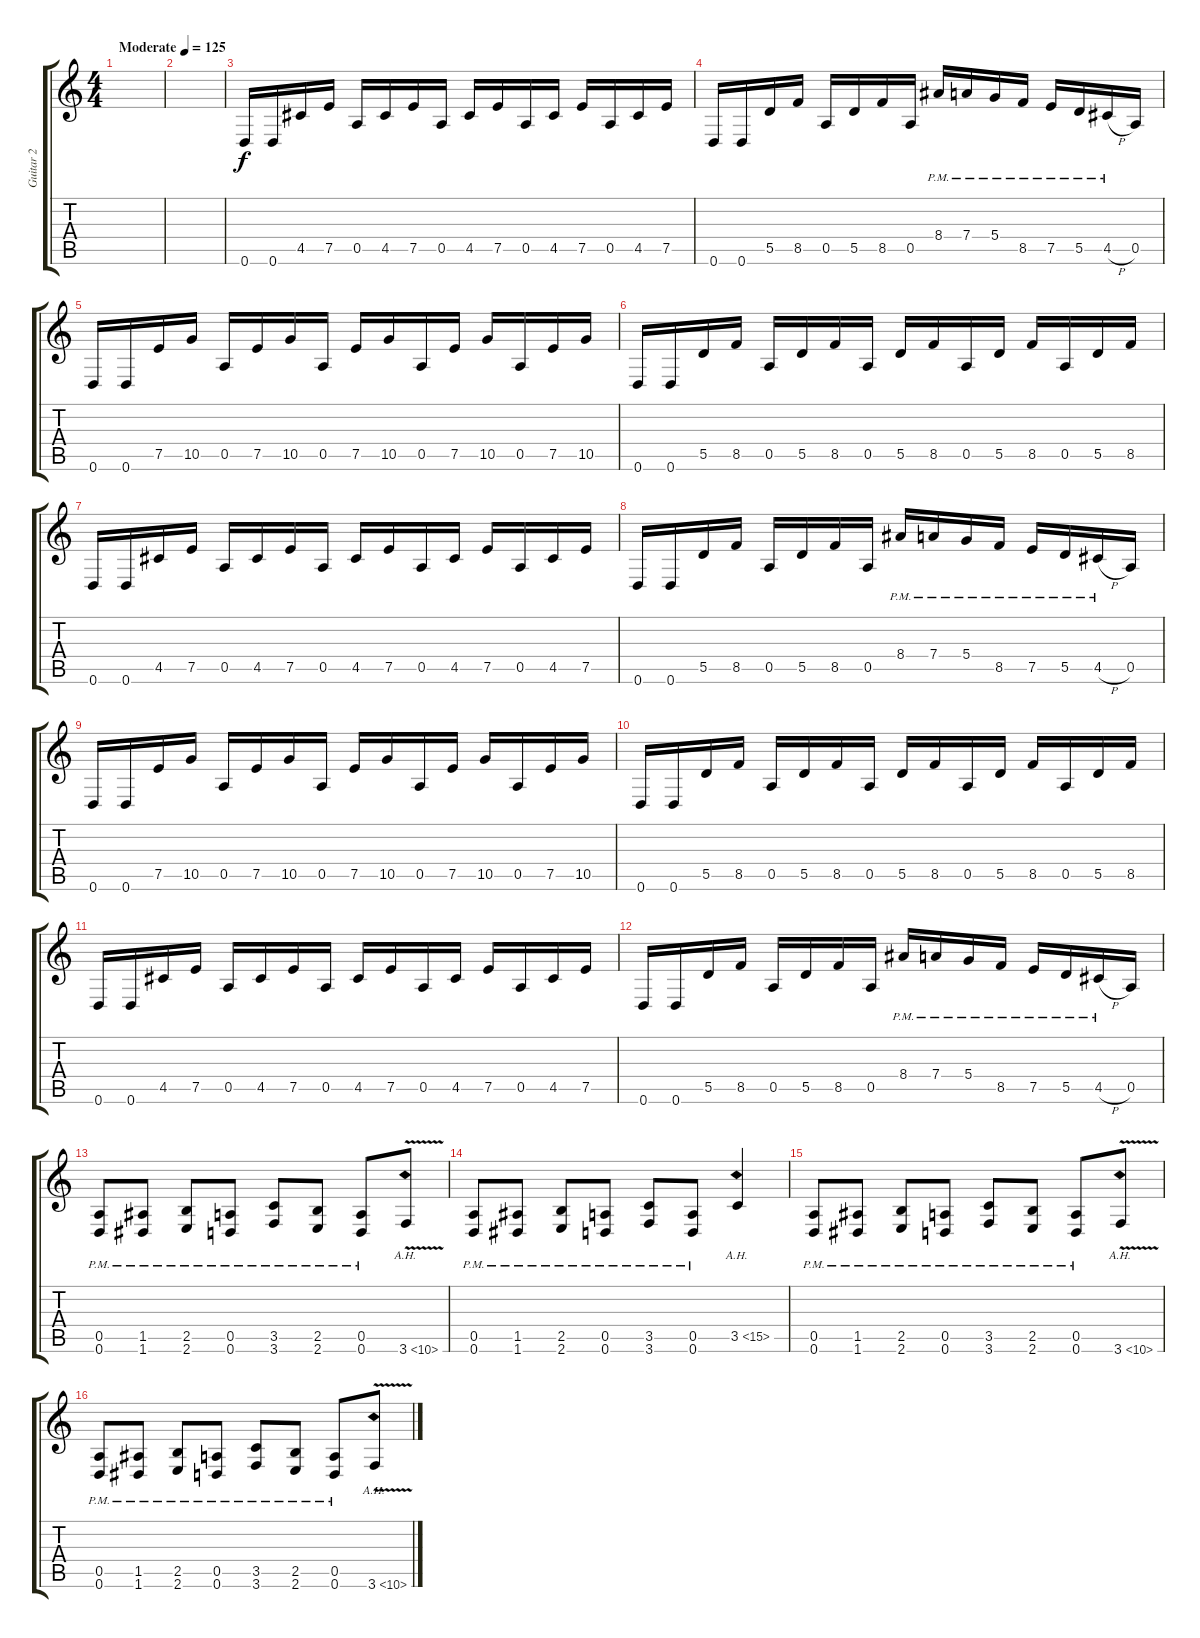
\track ("Guitar 2" "Guitar 2") {instrument acousticguitarsteel}
\staff {score tabs}
\tuning (E4 B3 G3 D3 A2 D2) {hide}
\ts (4 4)
\tempo (125 "Moderate")
\clef g2
\ks c
|
|
0.6.16 0.6.16 4.5.16 7.5.16 0.5.16 4.5.16 7.5.16 0.5.16 4.5.16 7.5.16 0.5.16 4.5.16 7.5.16 0.5.16 4.5.16 7.5.16 |
0.6.16 0.6.16 5.5.16 8.5.16 0.5.16 5.5.16 8.5.16 0.5.16 8.4{pm}.16 7.4{pm}.16 5.4{pm}.16 8.5{pm}.16 7.5{pm}.16 5.5{pm}.16 4.5{h pm}.16 0.5.16 |
0.6.16 0.6.16 7.5.16 10.5.16 0.5.16 7.5.16 10.5.16 0.5.16 7.5.16 10.5.16 0.5.16 7.5.16 10.5.16 0.5.16 7.5.16 10.5.16 |
0.6.16 0.6.16 5.5.16 8.5.16 0.5.16 5.5.16 8.5.16 0.5.16 5.5.16 8.5.16 0.5.16 5.5.16 8.5.16 0.5.16 5.5.16 8.5.16 |
0.6.16 0.6.16 4.5.16 7.5.16 0.5.16 4.5.16 7.5.16 0.5.16 4.5.16 7.5.16 0.5.16 4.5.16 7.5.16 0.5.16 4.5.16 7.5.16 |
0.6.16 0.6.16 5.5.16 8.5.16 0.5.16 5.5.16 8.5.16 0.5.16 8.4{pm}.16 7.4{pm}.16 5.4{pm}.16 8.5{pm}.16 7.5{pm}.16 5.5{pm}.16 4.5{h pm}.16 0.5.16 |
0.6.16 0.6.16 7.5.16 10.5.16 0.5.16 7.5.16 10.5.16 0.5.16 7.5.16 10.5.16 0.5.16 7.5.16 10.5.16 0.5.16 7.5.16 10.5.16 |
0.6.16 0.6.16 5.5.16 8.5.16 0.5.16 5.5.16 8.5.16 0.5.16 5.5.16 8.5.16 0.5.16 5.5.16 8.5.16 0.5.16 5.5.16 8.5.16 |
0.6.16 0.6.16 4.5.16 7.5.16 0.5.16 4.5.16 7.5.16 0.5.16 4.5.16 7.5.16 0.5.16 4.5.16 7.5.16 0.5.16 4.5.16 7.5.16 |
0.6.16 0.6.16 5.5.16 8.5.16 0.5.16 5.5.16 8.5.16 0.5.16 8.4{pm}.16 7.4{pm}.16 5.4{pm}.16 8.5{pm}.16 7.5{pm}.16 5.5{pm}.16 4.5{h pm}.16 0.5.16 |
(0.5{pm} 0.6{pm}).8 (1.5{pm} 1.6{pm}).8 (2.5{pm} 2.6{pm}).8 (0.5{pm} 0.6{pm}).8 (3.5{pm} 3.6{pm}).8 (2.5{pm} 2.6{pm}).8 (0.5{pm} 0.6{pm}).8 3.6{ah 7 v}.8 |
(0.5{pm} 0.6{pm}).8 (1.5{pm} 1.6{pm}).8 (2.5{pm} 2.6{pm}).8 (0.5{pm} 0.6{pm}).8 (3.5{pm} 3.6{pm}).8 (0.5{pm} 0.6{pm}).8 3.5{ah 12}.4 |
(0.5{pm} 0.6{pm}).8 (1.5{pm} 1.6{pm}).8 (2.5{pm} 2.6{pm}).8 (0.5{pm} 0.6{pm}).8 (3.5{pm} 3.6{pm}).8 (2.5{pm} 2.6{pm}).8 (0.5{pm} 0.6{pm}).8 3.6{ah 7 v}.8 |
(0.5{pm} 0.6{pm}).8 (1.5{pm} 1.6{pm}).8 (2.5{pm} 2.6{pm}).8 (0.5{pm} 0.6{pm}).8 (3.5{pm} 3.6{pm}).8 (2.5{pm} 2.6{pm}).8 (0.5{pm} 0.6{pm}).8 3.6{ah 7 v}.8
